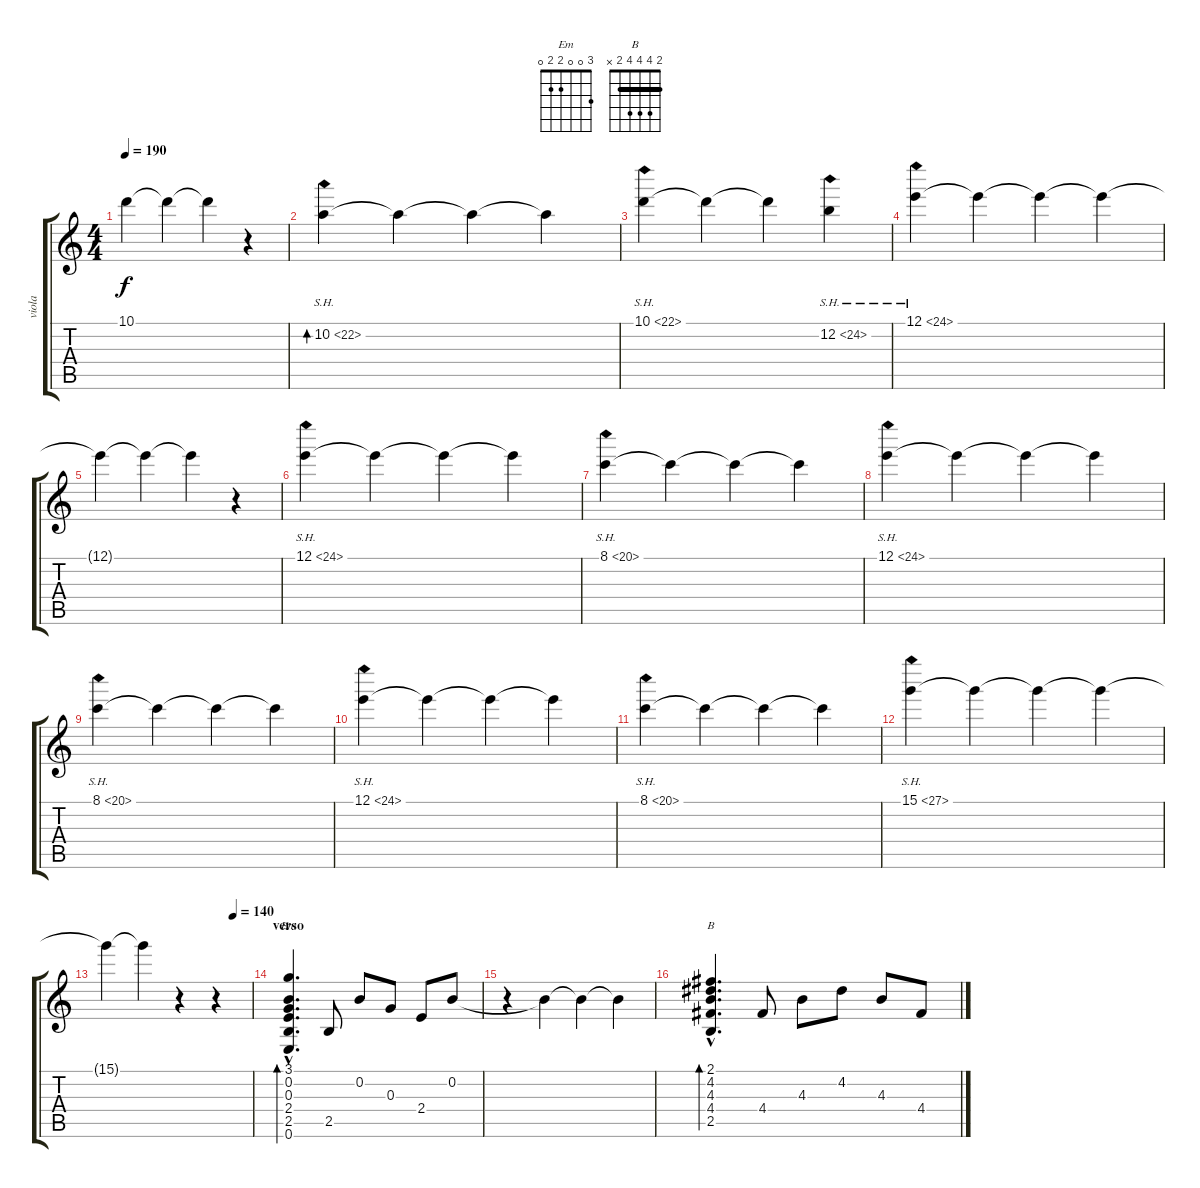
\track ("viola" "viola") {instrument acousticguitarsteel}
\staff {score tabs}
\tuning (E4 B3 G3 D3 A2 E2) {hide}
\chord ("Em" 3 0 0 2 2 0)
\chord ("B" 2 4 4 4 2 x) {barre 2}
\ts (4 4)
\tempo 190
\clef g2
\ks c
10.1{t}.4{dy f} 10.1{t}.4 10.1{t}.4 r.4 |
10.2{sh 12}.4{bd 240} 10.2{t}.4 10.2{t}.4 10.2{t}.4 |
10.1{sh 12}.4 10.1{t}.4 10.1{t}.4 12.2{sh 12}.4 |
12.1{sh 12}.4 12.1{t}.4 12.1{t}.4 12.1{t}.4 |
12.1{t}.4 12.1{t}.4 12.1{t}.4 r.4 |
12.1{sh 12}.4 12.1{t}.4 12.1{t}.4 12.1{t}.4 |
8.1{sh 12}.4 8.1{t}.4 8.1{t}.4 8.1{t}.4 |
12.1{sh 12}.4 12.1{t}.4 12.1{t}.4 12.1{t}.4 |
8.1{sh 12}.4 8.1{t}.4 8.1{t}.4 8.1{t}.4 |
12.1{sh 12}.4 12.1{t}.4 12.1{t}.4 12.1{t}.4 |
8.1{sh 12}.4 8.1{t}.4 8.1{t}.4 8.1{t}.4 |
15.1{sh 12}.4 15.1{t}.4 15.1{t}.4 15.1{t}.4 |
\tempo (140 0.875)
15.1{t}.4 15.1{t}.4 r.4 r.4 |
\section ("" "verso")
(3.1{hac} 0.2{hac} 0.3{hac} 2.4{hac} 2.5{hac} 0.6{hac}).4{d bd 240 ch "Em" volume 6 instrument acousticguitarsteel} 2.5.8 0.2.8 0.3.8 2.4.8 0.2.8 |
r.4 0.2{t}.4 0.2{t}.4 0.2{t}.4 |
(2.1{hac} 4.2{hac} 4.3{hac} 4.4{hac} 2.5{hac}).4{d bd 240 ch "B"} 4.4.8 4.3.8 4.2.8 4.3.8 4.4.8
